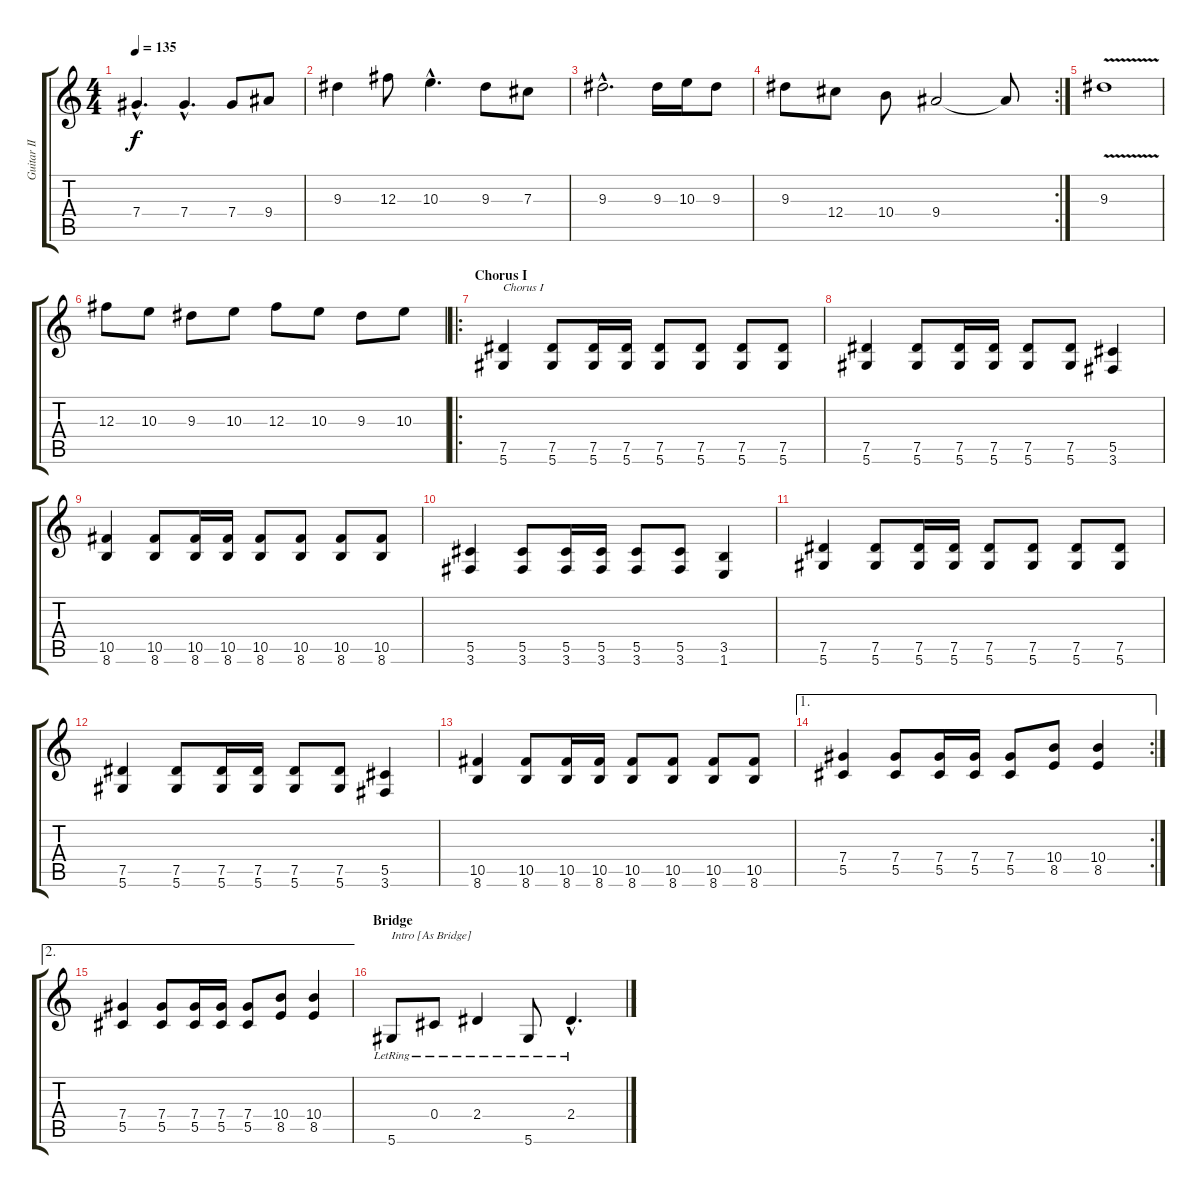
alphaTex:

\track ("Guitar II [Henrikson]" "Guitar II ") {instrument distortionguitar}
\staff {score tabs}
\tuning (Eb4 Bb3 Gb3 Db3 Ab2 Eb2) {hide}
\ts (4 4)
\tempo 135
\clef g2
\ks c
7.4{hac}.4{d dy f} 7.4{hac}.4{d} 7.4.8 9.4.8 |
9.3.4 12.3.8 10.3{hac}.4{d} 9.3.8 7.3.8 |
9.3{hac}.2{d} 9.3.16 10.3.16 9.3.8 |
\rc 2
9.3.8 12.4.8 10.4.8 9.4.2 9.4{t}.8 |
9.3{v}.1 |
12.3.8 10.3.8 9.3.8 10.3.8 12.3.8 10.3.8 9.3.8 10.3.8 |
\ro
\section ("" "Chorus I")
(7.5 5.6).4{txt "Chorus I"} (7.5 5.6).8 (7.5 5.6).16 (7.5 5.6).16 (7.5 5.6).8 (7.5 5.6).8 (7.5 5.6).8 (7.5 5.6).8 |
(7.5 5.6).4 (7.5 5.6).8 (7.5 5.6).16 (7.5 5.6).16 (7.5 5.6).8 (7.5 5.6).8 (5.5 3.6).4 |
(10.5 8.6).4 (10.5 8.6).8 (10.5 8.6).16 (10.5 8.6).16 (10.5 8.6).8 (10.5 8.6).8 (10.5 8.6).8 (10.5 8.6).8 |
(5.5 3.6).4 (5.5 3.6).8 (5.5 3.6).16 (5.5 3.6).16 (5.5 3.6).8 (5.5 3.6).8 (3.5 1.6).4 |
(7.5 5.6).4 (7.5 5.6).8 (7.5 5.6).16 (7.5 5.6).16 (7.5 5.6).8 (7.5 5.6).8 (7.5 5.6).8 (7.5 5.6).8 |
(7.5 5.6).4 (7.5 5.6).8 (7.5 5.6).16 (7.5 5.6).16 (7.5 5.6).8 (7.5 5.6).8 (5.5 3.6).4 |
(10.5 8.6).4 (10.5 8.6).8 (10.5 8.6).16 (10.5 8.6).16 (10.5 8.6).8 (10.5 8.6).8 (10.5 8.6).8 (10.5 8.6).8 |
\ae 1
\rc 2
(7.4 5.5).4 (7.4 5.5).8 (7.4 5.5).16 (7.4 5.5).16 (7.4 5.5).8 (10.4 8.5).8 (10.4 8.5).4 |
\ae 2
(7.4 5.5).4 (7.4 5.5).8 (7.4 5.5).16 (7.4 5.5).16 (7.4 5.5).8 (10.4 8.5).8 (10.4 8.5).4 |
\section ("" "Bridge")
5.6{lr}.8{txt "Intro [As Bridge]" instrument electricguitarjazz} 0.4{lr}.8 2.4{lr}.4 5.6{lr}.8 2.4{hac lr}.4{d}
